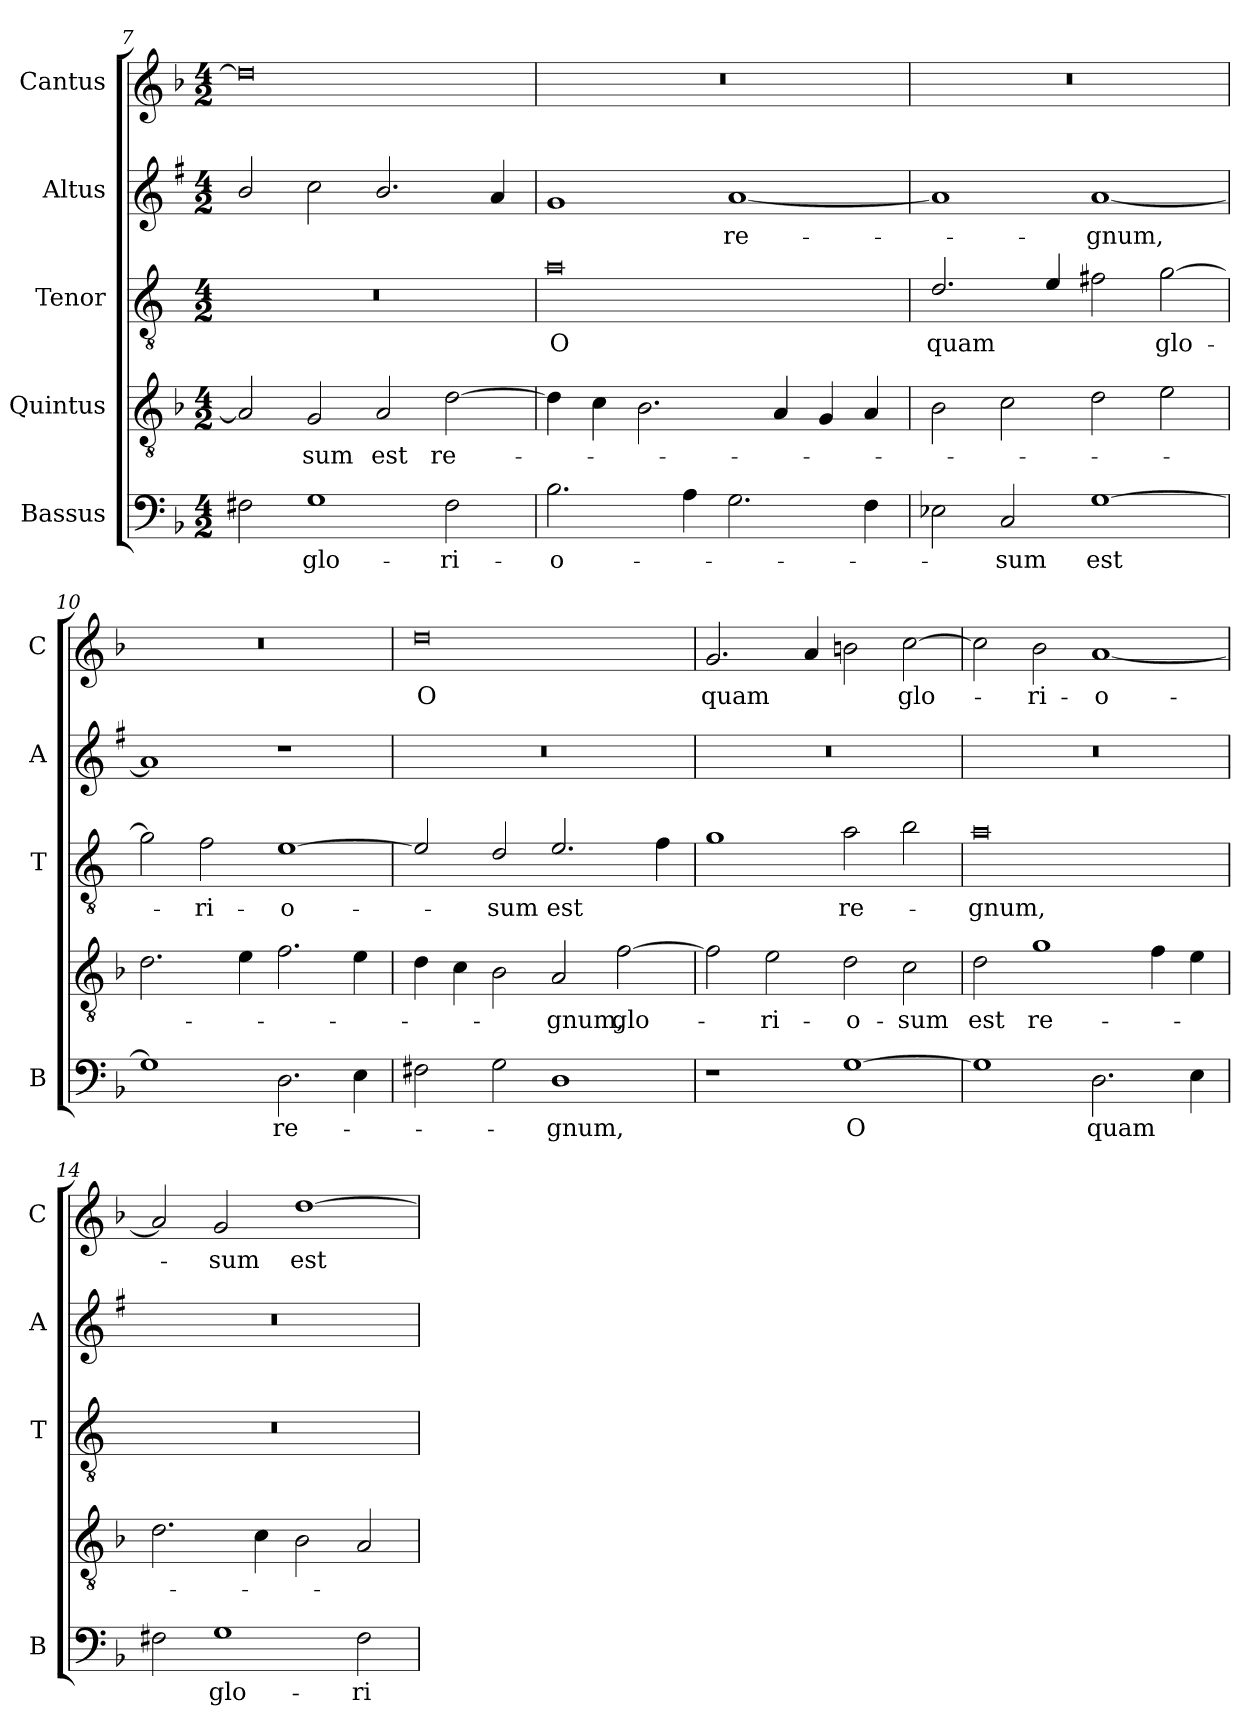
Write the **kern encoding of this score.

**kern	**text	**kern	**text	**kern	**text	**kern	**text	**kern	**text
*part5	*part5	*part4	*part4	*part3	*part3	*part2	*part2	*part1	*part1
*staff5	*staff5	*staff4	*staff4	*staff3	*staff3	*staff2	*staff2	*staff1	*staff1
*I"Bassus	*	*I"Quintus	*	*I"Tenor	*	*I"Altus	*	*I"Cantus	*
*I'B	*	*	*	*I'T	*	*I'A	*	*I'C	*
*clefF4	*	*clefGv2	*	*clefGv2	*	*clefG2	*	*clefG2	*
*	*	*	*	*ITrd4c7	*	*ITrd1c2	*	*	*
*k[b-]	*	*k[b-]	*	*k[b-]	*	*k[b-]	*	*k[b-]	*
*F:	*	*F:	*	*F:	*	*F:	*	*F:	*
*M4/2	*	*M4/2	*	*M4/2	*	*M4/2	*	*M4/2	*
=7	=7	=7	=7	=7	=7	=7	=7	=7	=7
2F#X\	.	2A/]	.	0r	.	2a/	.	0dd]	.
!	!LO:LY:b	!	!LO:LY:b	!	!	!	!	!	!
1G	glo-	2G/	-sum	.	.	2b-\	.	.	.
!	!	!	!LO:LY:b	!	!	!	!	!	!
.	.	2A/	est	.	.	2.a/	.	.	.
!	!LO:LY:b	!	!LO:LY:b	!	!	!	!	!	!
2F#\	-ri-	[2d\	re-	.	.	.	.	.	.
.	.	.	.	.	.	4g/	.	.	.
=8	=8	=8	=8	=8	=8	=8	=8	=8	=8
!	!LO:LY:b	!	!	!	!LO:LY:b	!	!	!	!
2.B-\	-o-	4d\]	.	0d	O	1f	.	0r	.
.	.	4c\	.	.	.	.	.	.	.
.	.	2.B-\	.	.	.	.	.	.	.
4A\	.	.	.	.	.	.	.	.	.
!	!	!	!	!	!	!	!LO:LY:b	!	!
2.G\	.	.	.	.	.	[1g	re-	.	.
.	.	4A/	.	.	.	.	.	.	.
.	.	4G/	.	.	.	.	.	.	.
4F\	.	4A/	.	.	.	.	.	.	.
=9	=9	=9	=9	=9	=9	=9	=9	=9	=9
!	!	!	!	!	!LO:LY:b	!	!	!	!
2E-X\	.	2B-\	.	2.G/	quam	1g]	.	0r	.
!	!LO:LY:b	!	!	!	!	!	!	!	!
2C/	-sum	2c\	.	.	.	.	.	.	.
.	.	.	.	4A/	.	.	.	.	.
!	!LO:LY:b	!	!	!	!	!	!LO:LY:b	!	!
[1G	est	2d\	.	2Bn\	.	[1g	-gnum,	.	.
!	!	!	!	!	!LO:LY:b	!	!	!	!
.	.	2e\	.	[2c\	glo-	.	.	.	.
=10	=10	=10	=10	=10	=10	=10	=10	=10	=10
1G]	.	2.d\	.	2c\]	.	1g]	.	0r	.
!	!	!	!	!	!LO:LY:b	!	!	!	!
.	.	.	.	2B-\	-ri-	.	.	.	.
.	.	4e\	.	.	.	.	.	.	.
!	!LO:LY:b	!	!	!	!LO:LY:b	!	!	!	!
2.D\	re-	2.f\	.	[1A	-o-	1r	.	.	.
4E\	.	4e\	.	.	.	.	.	.	.
=11	=11	=11	=11	=11	=11	=11	=11	=11	=11
!	!	!	!	!	!	!	!	!	!LO:LY:b
2F#X\	.	4d\	.	2A/]	.	0r	.	0dd	O
.	.	4c\	.	.	.	.	.	.	.
!	!	!	!	!	!LO:LY:b	!	!	!	!
2G\	.	2B-\	.	2G/	-sum	.	.	.	.
!	!LO:LY:b	!	!LO:LY:b	!	!LO:LY:b	!	!	!	!
1D	-gnum,	2A/	-gnum,	2.A/	est	.	.	.	.
!	!	!	!LO:LY:b	!	!	!	!	!	!
.	.	[2f\	glo-	.	.	.	.	.	.
.	.	.	.	4B-\	.	.	.	.	.
!!LO:LB:g=z
=12	=12	=12	=12	=12	=12	=12	=12	=12	=12
!	!	!	!	!	!	!	!	!	!LO:LY:b
1r	.	2f\]	.	1c	.	0r	.	2.g/	quam
!	!	!	!LO:LY:b	!	!	!	!	!	!
.	.	2e\	-ri-	.	.	.	.	.	.
.	.	.	.	.	.	.	.	4a/	.
!	!LO:LY:b	!	!LO:LY:b	!	!LO:LY:b	!	!	!	!
[1G	O	2d\	-o-	2d\	re-	.	.	2bn\	.
!	!	!	!LO:LY:b	!	!	!	!	!	!LO:LY:b
.	.	2c\	-sum	2e\	.	.	.	[2cc\	glo-
=13	=13	=13	=13	=13	=13	=13	=13	=13	=13
!	!	!	!LO:LY:b	!	!LO:LY:b	!	!	!	!
1G]	.	2d\	est	0d	-gnum,	0r	.	2cc\]	.
!	!	!	!LO:LY:b	!	!	!	!	!	!LO:LY:b
.	.	1g	re-	.	.	.	.	2b-\	-ri-
!	!LO:LY:b	!	!	!	!	!	!	!	!LO:LY:b
2.D\	quam	.	.	.	.	.	.	[1a	-o-
.	.	4f\	.	.	.	.	.	.	.
4E\	.	4e\	.	.	.	.	.	.	.
=14	=14	=14	=14	=14	=14	=14	=14	=14	=14
2F#X\	.	2.d\	.	0r	.	0r	.	2a/]	.
!	!LO:LY:b	!	!	!	!	!	!	!	!LO:LY:b
1G	glo-	.	.	.	.	.	.	2g/	-sum
.	.	4c\	.	.	.	.	.	.	.
!	!	!	!	!	!	!	!	!	!LO:LY:b
.	.	2B-\	.	.	.	.	.	[1dd	est
!	!LO:LY:b	!	!	!	!	!	!	!	!
2F#\	-ri-	2A/	.	.	.	.	.	.	.
=	=	=	=	=	=	=	=	=	=
*-	*-	*-	*-	*-	*-	*-	*-	*-	*-
